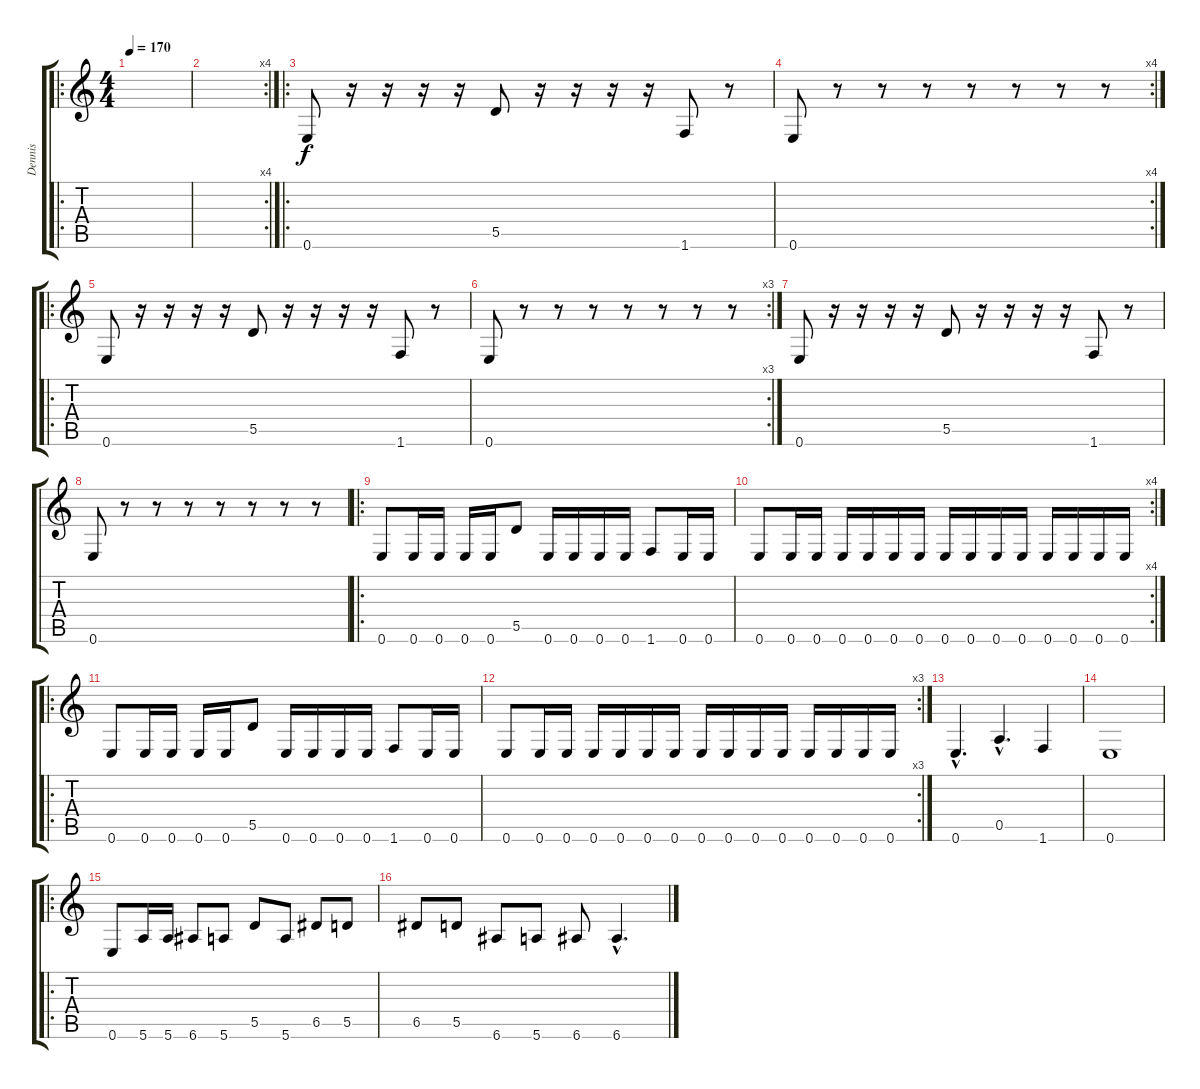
\track ("Dennis" "Dennis") {instrument electricbassfinger}
\staff {score tabs}
\tuning (E4 B3 G3 D3 A2 E2) {hide}
\ro
\ts (4 4)
\tempo 170
\clef g2
\ks c
|
\rc 4
|
\ro
0.6.8 r.16 r.16 r.16 r.16 5.5.8 r.16 r.16 r.16 r.16 1.6.8 r.8 |
\rc 4
0.6.8 r.8 r.8 r.8 r.8 r.8 r.8 r.8 |
\ro
0.6.8 r.16 r.16 r.16 r.16 5.5.8 r.16 r.16 r.16 r.16 1.6.8 r.8 |
\rc 3
0.6.8 r.8 r.8 r.8 r.8 r.8 r.8 r.8 |
0.6.8 r.16 r.16 r.16 r.16 5.5.8 r.16 r.16 r.16 r.16 1.6.8 r.8 |
0.6.8 r.8 r.8 r.8 r.8 r.8 r.8 r.8 |
\ro
0.6.8 0.6.16 0.6.16 0.6.16 0.6.16 5.5.8 0.6.16 0.6.16 0.6.16 0.6.16 1.6.8 0.6.16 0.6.16 |
\rc 4
0.6.8 0.6.16 0.6.16 0.6.16 0.6.16 0.6.16 0.6.16 0.6.16 0.6.16 0.6.16 0.6.16 0.6.16 0.6.16 0.6.16 0.6.16 |
\ro
0.6.8 0.6.16 0.6.16 0.6.16 0.6.16 5.5.8 0.6.16 0.6.16 0.6.16 0.6.16 1.6.8 0.6.16 0.6.16 |
\rc 3
0.6.8 0.6.16 0.6.16 0.6.16 0.6.16 0.6.16 0.6.16 0.6.16 0.6.16 0.6.16 0.6.16 0.6.16 0.6.16 0.6.16 0.6.16 |
0.6{hac}.4{d} 0.5{hac}.4{d} 1.6.4 |
0.6.1 |
\ro
0.6.8 5.6.16 5.6.16 6.6.8 5.6.8 5.5.8 5.6.8 6.5.8 5.5.8 |
6.5.8 5.5.8 6.6.8 5.6.8 6.6.8 6.6{hac}.4{d}
